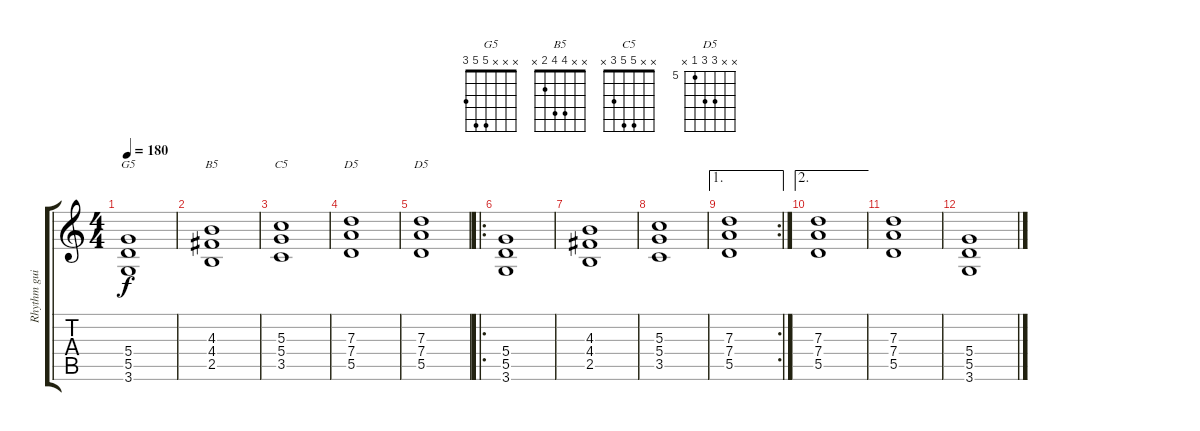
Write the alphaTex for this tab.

\track ("Rhythm guitar" "Rhythm gui") {instrument overdrivenguitar}
\staff {score tabs}
\tuning (E4 B3 G3 D3 A2 E2) {hide}
\chord ("G5" x x x 5 5 3)
\chord ("B5" x x 4 4 2 x)
\chord ("C5" x x 5 5 3 x)
\chord ("D5" x 3 2 0 x x)
\chord ("D5" x x 7 7 5 x) {firstfret 5}
\ts (4 4)
\tempo 180
\clef g2
\ks c
(5.4 5.5 3.6).1{ch "G5" dy f instrument overdrivenguitar} |
(4.3 4.4 2.5).1{ch "B5"} |
(5.3 5.4 3.5).1{ch "C5"} |
(7.3 7.4 5.5).1{ch "D5"} |
(7.3 7.4 5.5).1{ch "D5"} |
\ro
(5.4 5.5 3.6).1 |
(4.3 4.4 2.5).1 |
(5.3 5.4 3.5).1 |
\ae 1
\rc 2
(7.3 7.4 5.5).1 |
\ae 2
(7.3 7.4 5.5).1 |
(7.3 7.4 5.5).1 |
(5.4 5.5 3.6).1
